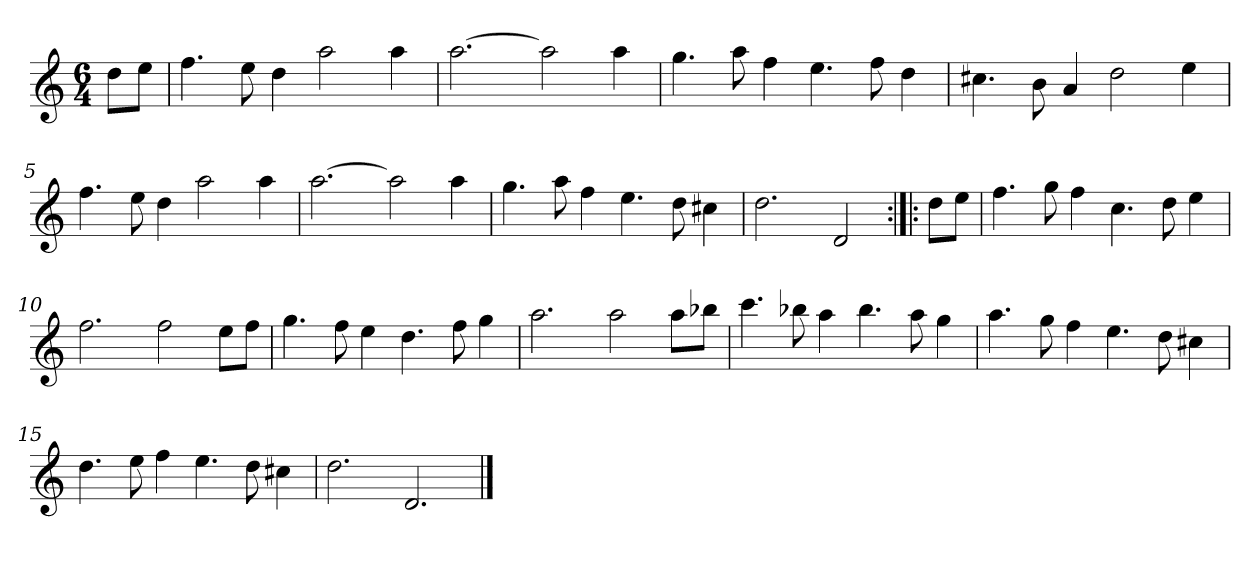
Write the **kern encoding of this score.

**kern
*part1
*staff1
*clefG2
*k[]
*D:dor
*M6/4
*MM120
=
8dd\L
8ee\J
=1
4.ff
8ee
4dd
2aa
4aa
=2
[2.aa
2aa]
4aa
=3
4.gg
8aa
4ff
4.ee
8ff
4dd
=4
4.cc#X
8b
4a
2dd
4ee
=5
4.ff
8ee
4dd
2aa
4aa
=6
[2.aa
2aa]
4aa
=7
4.gg
8aa
4ff
4.ee
8dd
4cc#X
=8
2.dd
2d
=:|!|:
8dd\L
8ee\J
=9
4.ff
8gg
4ff
4.cc
8dd
4ee
=10
2.ff
2ff
8ee\L
8ff\J
=11
4.gg
8ff
4ee
4.dd
8ff
4gg
=12
2.aa
2aa
8aa\L
8bb-X\J
=13
4.ccc
8bb-X
4aa
4.bb-
8aa
4gg
=14
4.aa
8gg
4ff
4.ee
8dd
4cc#X
=15
4.dd
8ee
4ff
4.ee
8dd
4cc#X
=16
2.dd
2.d
==
*-
